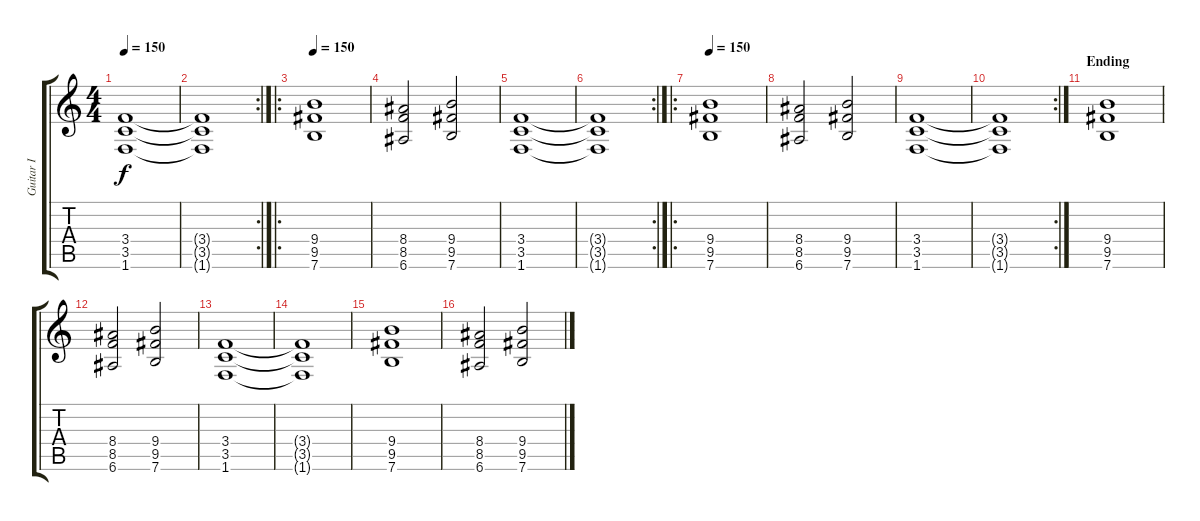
\track ("Guitar I" "Guitar I") {instrument distortionguitar}
\staff {score tabs}
\tuning (E4 B3 G3 D3 A2 E2) {hide}
\ts (4 4)
\tempo 150
\clef g2
\ks c
(3.4 3.5 1.6).1{dy f} |
\rc 2
(3.4{t} 3.5{t} 1.6{t}).1 |
\ro
\tempo 150
(9.4 9.5 7.6).1 |
(8.4 8.5 6.6).2 (9.4 9.5 7.6).2 |
(3.4 3.5 1.6).1 |
\rc 2
(3.4{t} 3.5{t} 1.6{t}).1 |
\ro
\tempo 150
(9.4 9.5 7.6).1 |
(8.4 8.5 6.6).2 (9.4 9.5 7.6).2 |
(3.4 3.5 1.6).1 |
\rc 2
(3.4{t} 3.5{t} 1.6{t}).1 |
\section ("" "Ending")
(9.4 9.5 7.6).1 |
(8.4 8.5 6.6).2 (9.4 9.5 7.6).2 |
(3.4 3.5 1.6).1 |
(3.4{t} 3.5{t} 1.6{t}).1 |
(9.4 9.5 7.6).1 |
(8.4 8.5 6.6).2 (9.4 9.5 7.6).2
